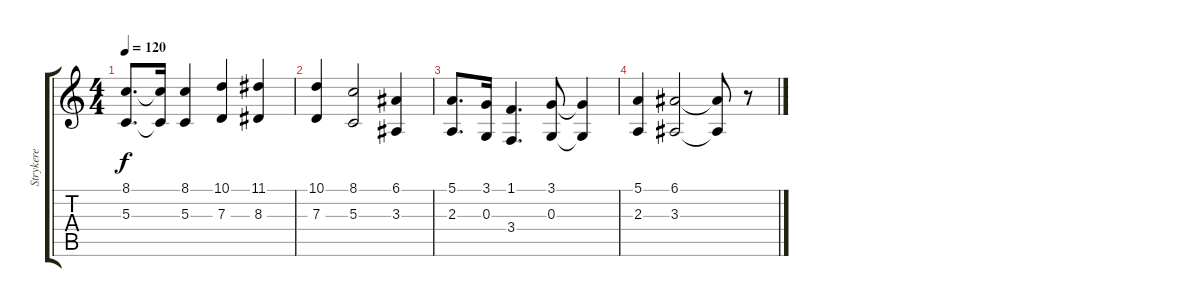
\track ("Strykere" "Strykere") {instrument stringensemble1}
\staff {score tabs}
\tuning (E4 B3 G3 D3 A2 E2) {hide}
\ts (4 4)
\tempo 120
\clef g2
\ks c
(8.1 5.3).8{d dy f} (8.1{t} 5.3{t}).16 (8.1 5.3).4 (10.1 7.3).4 (11.1 8.3).4 |
(10.1 7.3).4 (8.1 5.3).2 (6.1 3.3).4 |
(5.1 2.3).8{d} (3.1 0.3).16 (1.1 3.4).4{d} (3.1 0.3).8 (3.1{t} 0.3{t}).4 |
(5.1 2.3).4 (6.1 3.3).2 (6.1{t} 3.3{t}).8 r.8
